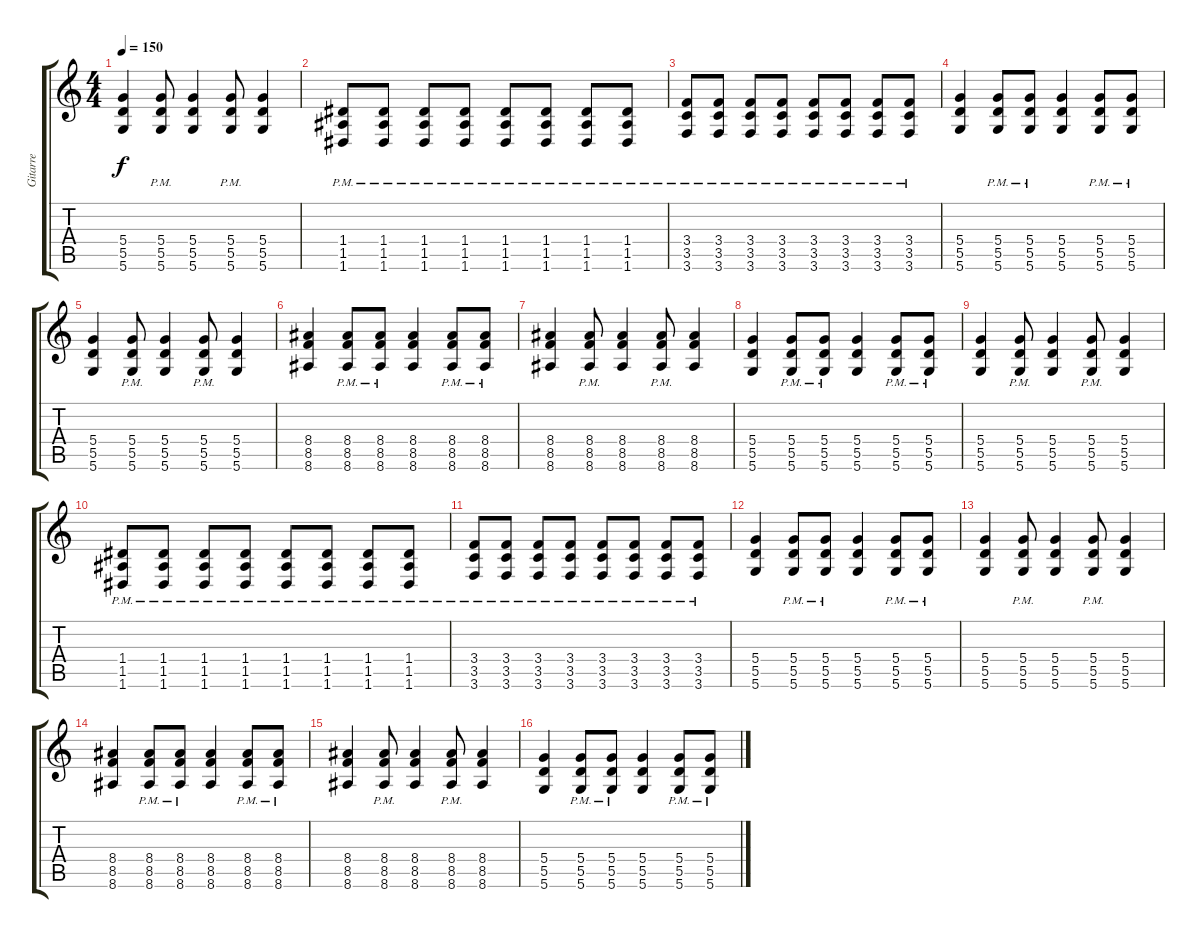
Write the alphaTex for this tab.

\track ("Gitarre" "Gitarre") {instrument acousticguitarsteel}
\staff {score tabs}
\tuning (E4 B3 G3 D3 A2 D2) {hide}
\ts (4 4)
\tempo 150
\clef g2
\ks c
(5.4 5.5 5.6).4{dy f} (5.4{pm} 5.5{pm} 5.6{pm}).8 (5.4 5.5 5.6).4 (5.4{pm} 5.5{pm} 5.6{pm}).8 (5.4 5.5 5.6).4 |
(1.4{pm} 1.5{pm} 1.6{pm}).8 (1.4{pm} 1.5{pm} 1.6{pm}).8 (1.4{pm} 1.5{pm} 1.6{pm}).8 (1.4{pm} 1.5{pm} 1.6{pm}).8 (1.4{pm} 1.5{pm} 1.6{pm}).8 (1.4{pm} 1.5{pm} 1.6{pm}).8 (1.4{pm} 1.5{pm} 1.6{pm}).8 (1.4{pm} 1.5{pm} 1.6{pm}).8 |
(3.4{pm} 3.5{pm} 3.6{pm}).8 (3.4{pm} 3.5{pm} 3.6{pm}).8 (3.4{pm} 3.5{pm} 3.6{pm}).8 (3.4{pm} 3.5{pm} 3.6{pm}).8 (3.4{pm} 3.5{pm} 3.6{pm}).8 (3.4{pm} 3.5{pm} 3.6{pm}).8 (3.4{pm} 3.5{pm} 3.6{pm}).8 (3.4{pm} 3.5{pm} 3.6{pm}).8 |
(5.4 5.5 5.6).4 (5.4{pm} 5.5{pm} 5.6{pm}).8 (5.4{pm} 5.5{pm} 5.6{pm}).8 (5.4 5.5 5.6).4 (5.4{pm} 5.5{pm} 5.6{pm}).8 (5.4{pm} 5.5{pm} 5.6{pm}).8 |
(5.4 5.5 5.6).4 (5.4{pm} 5.5{pm} 5.6{pm}).8 (5.4 5.5 5.6).4 (5.4{pm} 5.5{pm} 5.6{pm}).8 (5.4 5.5 5.6).4 |
(8.4 8.5 8.6).4 (8.4{pm} 8.5{pm} 8.6{pm}).8 (8.4{pm} 8.5{pm} 8.6{pm}).8 (8.4 8.5 8.6).4 (8.4{pm} 8.5{pm} 8.6{pm}).8 (8.4{pm} 8.5{pm} 8.6{pm}).8 |
(8.4 8.5 8.6).4 (8.4{pm} 8.5{pm} 8.6{pm}).8 (8.4 8.5 8.6).4 (8.4{pm} 8.5{pm} 8.6{pm}).8 (8.4 8.5 8.6).4 |
(5.4 5.5 5.6).4 (5.4{pm} 5.5{pm} 5.6{pm}).8 (5.4{pm} 5.5{pm} 5.6{pm}).8 (5.4 5.5 5.6).4 (5.4{pm} 5.5{pm} 5.6{pm}).8 (5.4{pm} 5.5{pm} 5.6{pm}).8 |
(5.4 5.5 5.6).4 (5.4{pm} 5.5{pm} 5.6{pm}).8 (5.4 5.5 5.6).4 (5.4{pm} 5.5{pm} 5.6{pm}).8 (5.4 5.5 5.6).4 |
(1.4{pm} 1.5{pm} 1.6{pm}).8 (1.4{pm} 1.5{pm} 1.6{pm}).8 (1.4{pm} 1.5{pm} 1.6{pm}).8 (1.4{pm} 1.5{pm} 1.6{pm}).8 (1.4{pm} 1.5{pm} 1.6{pm}).8 (1.4{pm} 1.5{pm} 1.6{pm}).8 (1.4{pm} 1.5{pm} 1.6{pm}).8 (1.4{pm} 1.5{pm} 1.6{pm}).8 |
(3.4{pm} 3.5{pm} 3.6{pm}).8 (3.4{pm} 3.5{pm} 3.6{pm}).8 (3.4{pm} 3.5{pm} 3.6{pm}).8 (3.4{pm} 3.5{pm} 3.6{pm}).8 (3.4{pm} 3.5{pm} 3.6{pm}).8 (3.4{pm} 3.5{pm} 3.6{pm}).8 (3.4{pm} 3.5{pm} 3.6{pm}).8 (3.4{pm} 3.5{pm} 3.6{pm}).8 |
(5.4 5.5 5.6).4 (5.4{pm} 5.5{pm} 5.6{pm}).8 (5.4{pm} 5.5{pm} 5.6{pm}).8 (5.4 5.5 5.6).4 (5.4{pm} 5.5{pm} 5.6{pm}).8 (5.4{pm} 5.5{pm} 5.6{pm}).8 |
(5.4 5.5 5.6).4 (5.4{pm} 5.5{pm} 5.6{pm}).8 (5.4 5.5 5.6).4 (5.4{pm} 5.5{pm} 5.6{pm}).8 (5.4 5.5 5.6).4 |
(8.4 8.5 8.6).4 (8.4{pm} 8.5{pm} 8.6{pm}).8 (8.4{pm} 8.5{pm} 8.6{pm}).8 (8.4 8.5 8.6).4 (8.4{pm} 8.5{pm} 8.6{pm}).8 (8.4{pm} 8.5{pm} 8.6{pm}).8 |
(8.4 8.5 8.6).4 (8.4{pm} 8.5{pm} 8.6{pm}).8 (8.4 8.5 8.6).4 (8.4{pm} 8.5{pm} 8.6{pm}).8 (8.4 8.5 8.6).4 |
(5.4 5.5 5.6).4 (5.4{pm} 5.5{pm} 5.6{pm}).8 (5.4{pm} 5.5{pm} 5.6{pm}).8 (5.4 5.5 5.6).4 (5.4{pm} 5.5{pm} 5.6{pm}).8 (5.4{pm} 5.5{pm} 5.6{pm}).8
